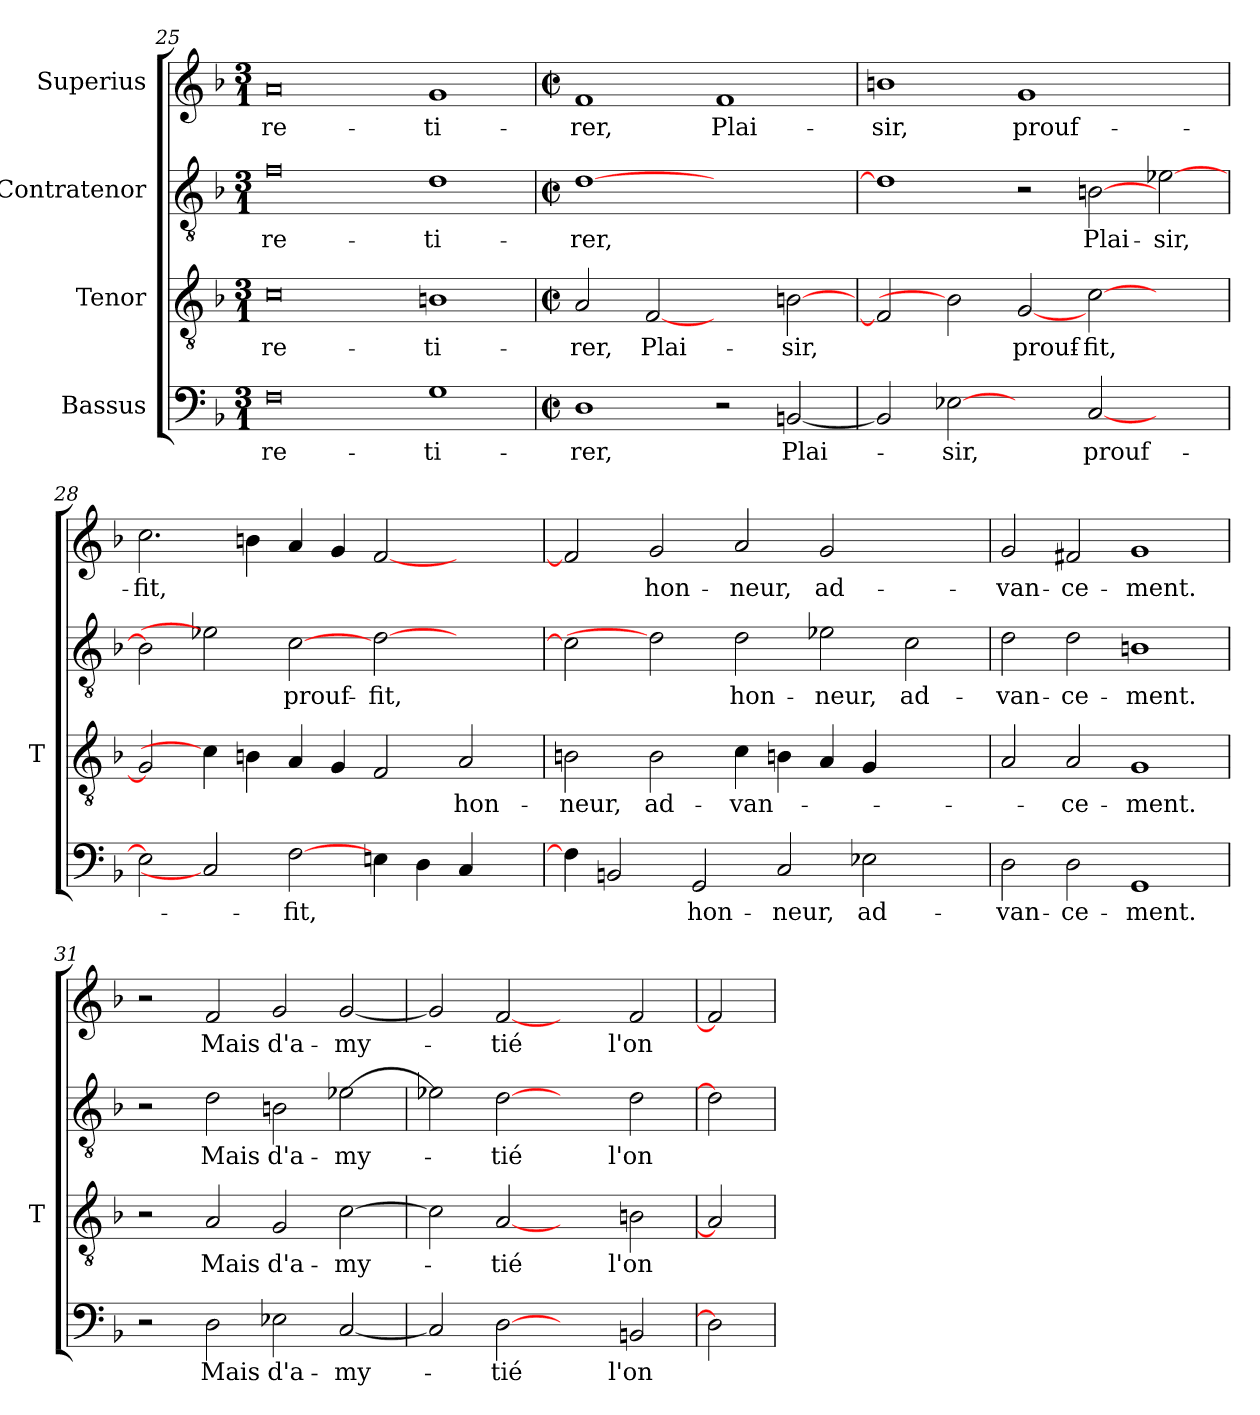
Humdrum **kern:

**kern	**text	**kern	**text	**kern	**text	**kern	**text
*part4	*part4	*part3	*part3	*part2	*part2	*part1	*part1
*staff4	*staff4	*staff3	*staff3	*staff2	*staff2	*staff1	*staff1
*I"Bassus	*	*I"Tenor	*	*I"Contratenor	*	*I"Superius	*
*	*	*I'T	*	*	*	*	*
*clefF4	*	*clefGv2	*	*clefGv2	*	*clefG2	*
*k[b-]	*	*k[b-]	*	*k[b-]	*	*k[b-]	*
*F:	*	*F:	*	*F:	*	*F:	*
*M3/1	*	*M3/1	*	*M3/1	*	*M3/1	*
=25	=25	=25	=25	=25	=25	=25	=25
0F	re-	0c	re-	0f	re-	0a	re-
1G	ti-	1Bn	ti-	1d	ti-	1g	ti-
=26	=26	=26	=26	=26	=26	=26	=26
*M2/2	*	*M2/2	*	*M2/2	*	*M2/2	*
*met(c|)	*	*met(c|)	*	*met(c|)	*	*met(c|)	*
1D	-rer,	2A	-rer,	[1d	-rer,	1f	-rer,
.	.	[2F	Plai-	.	.	.	.
2r	.	2ryy	.	1ryy	.	1f	Plai-
[2BB	Plai-	[2Bn	-sir,	.	.	.	.
=27	=27	=27	=27	=27	=27	=27	=27
2BB]	.	2F]	.	1d]	.	1b	-sir,
[2E-X	-sir,	2B]	.	.	.	.	.
2ryy	.	[2G	prouf-	2r	.	1g	prouf-
[2C	prouf-	[2c	-fit,	[2B	Plai-	.	.
2ryy	.	2ryy	.	[2e-X	-sir,	2ryy	.
=28	=28	=28	=28	=28	=28	=28	=28
2E-]	.	2G]	.	2B]	.	2.cc	-fit,
2C]	.	4c]	.	2e-X]	.	.	.
.	.	4Bn	.	.	.	4b	.
[2F	-fit,	4A	.	[2c	prouf-	4a	.
.	.	4G	.	.	.	4g	.
4E	.	2F	.	[2d	-fit,	[2f	.
4D	.	.	.	.	.	.	.
4C	.	2A	hon-	2ryy	.	2ryy	.
4ryy	.	.	.	.	.	.	.
=29	=29	=29	=29	=29	=29	=29	=29
4F]	.	2Bn	-neur,	2c]	.	2f]	.
2BB	.	.	.	.	.	.	.
.	.	2B	ad-	2d]	.	2g	hon-
2GG	hon-	.	.	.	.	.	.
.	.	4c	van-	2d	hon-	2a	-neur,
2C	-neur,	4Bn	.	.	.	.	.
.	.	4A	.	2e-X	-neur,	2g	ad-
2E-X	ad-	4G	.	.	.	.	.
.	.	2ryy	.	2c	ad-	2ryy	.
4ryy	.	.	.	.	.	.	.
!!LO:PB:g=z
=30	=30	=30	=30	=30	=30	=30	=30
2D	van-	2A	.	2d	van-	2g	van-
2D	ce-	2A	ce-	2d	ce-	2f#X	ce-
1GG	-ment.	1G	-ment.	1B	-ment.	1g	-ment.
=31	=31	=31	=31	=31	=31	=31	=31
2r	.	2r	.	2r	.	2r	.
2D	-Mais	2A	-Mais	2d	-Mais	2f	-Mais
2E-X	d'a-	2G	d'a-	2B	d'a-	2g	d'a-
[2C	my-	[2c	my-	[2e-X	my-	[2g	my-
=32	=32	=32	=32	=32	=32	=32	=32
2C]	.	2c]	.	2e-X]	.	2g]	.
[2D	-tié	[2A	-tié	[2d	-tié	[2f	-tié
2ryy	.	2ryy	.	2ryy	.	2ryy	.
2BB	-l'on	2Bn	-l'on	2d	-l'on	2f	-l'on
=33	=33	=33	=33	=33	=33	=33	=33
2D]	.	2A]	.	2d]	.	2f]	.
=	=	=	=	=	=	=	=
*-	*-	*-	*-	*-	*-	*-	*-
